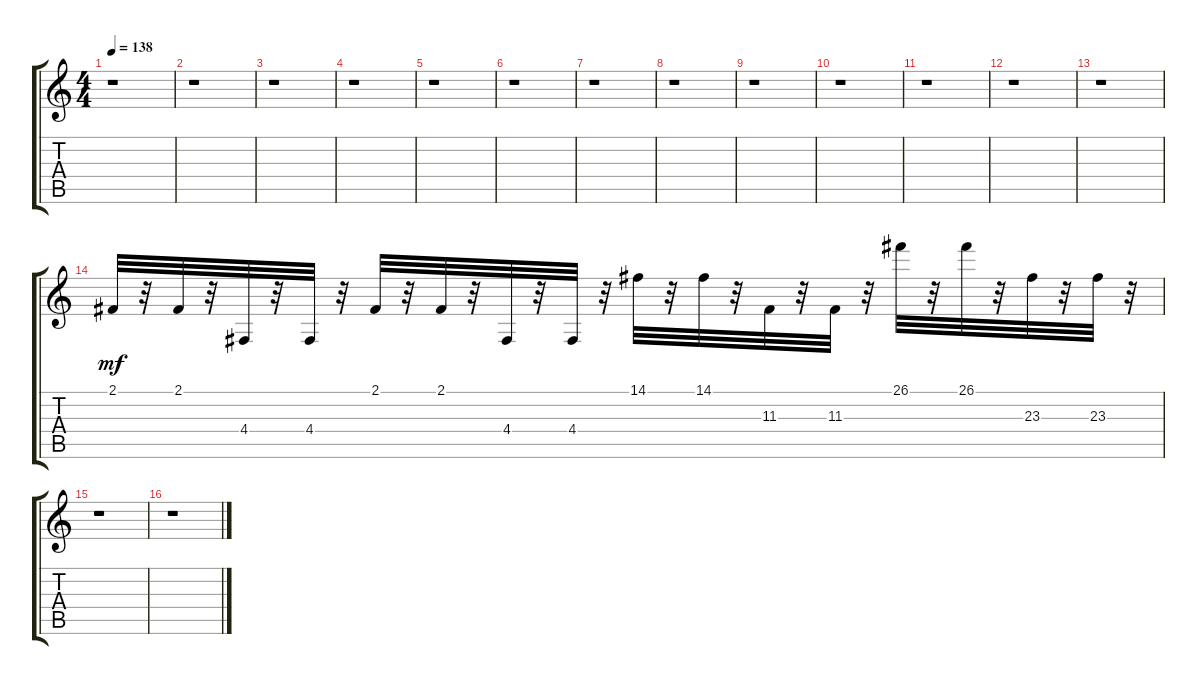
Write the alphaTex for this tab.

\track "" {instrument agogo}
\staff {score tabs}
\tuning (E4 B3 G3 D3 A2 E2) {hide}
\ts (4 4)
\tempo 138
\clef g2
\ks c
r.1{dy f} |
r.1 |
r.1 |
r.1 |
r.1 |
r.1 |
r.1 |
r.1 |
r.1 |
r.1 |
r.1 |
r.1 |
r.1 |
2.1.32{dy mf} r.32 2.1.32 r.32 4.4.32 r.32 4.4.32 r.32 2.1.32 r.32 2.1.32 r.32 4.4.32 r.32 4.4.32 r.32 14.1.32 r.32 14.1.32 r.32 11.3.32 r.32 11.3.32 r.32 26.1.32 r.32 26.1.32 r.32 23.3.32 r.32 23.3.32 r.32 |
r.1 |
r.1
